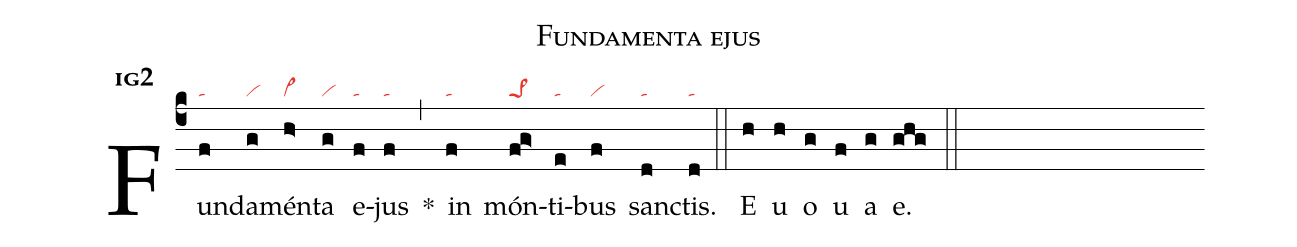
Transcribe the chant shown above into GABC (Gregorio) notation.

name:Fundamenta ejus;
office-part:an;
mode:1g2;
nabc-lines:1;
%%
initial-style: 1;
name:Fundamenta ejus;
mode: 1;
office-part: Antiphona;
annotation: Ant.;
annotation: i g 2;
nabc-lines:1;
%%
(c4) Fun(f|ta)da(g|vi)mén(h>|cl~)ta(g|vi) e(f|ta)jus(f|ta) <sp>*</sp>(,) in(f|ta) món(fg>|pe>1)ti(e|ta)bus(f|vi) san(d|ta)ctis.(d|ta) (::)
<eu>E(h) u(h) o(g) u(f) a(g) e.</eu>(ghg) (::)
